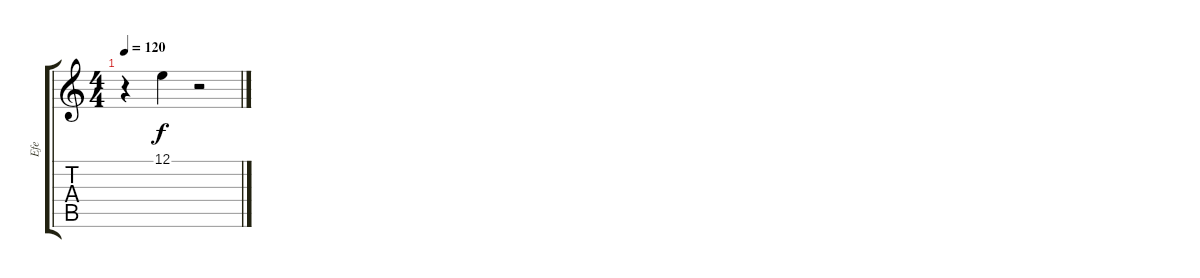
\track ("Efe" "Efe") {instrument glockenspiel}
\staff {score tabs}
\tuning (E4 B3 G3 D3 A2 E2) {hide}
\ts (4 4)
\tempo 120
\clef g2
\ks c
r.4{dy f} 12.1.4 r.2
